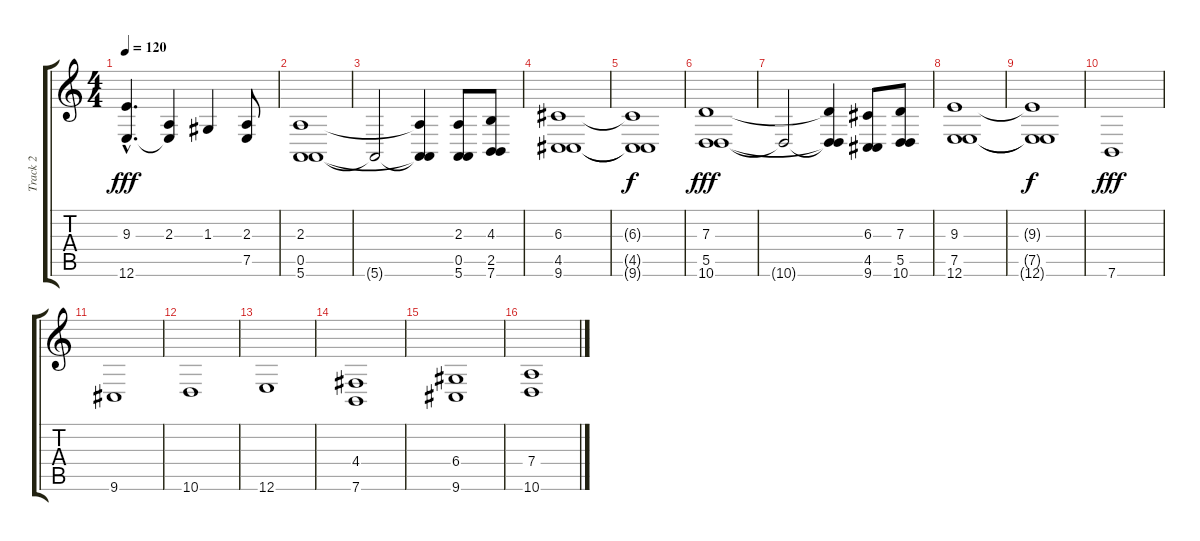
\track ("Track 2" "Track 2") {instrument cello}
\staff {score tabs}
\tuning (E4 B3 G3 D3 A2 E2) {hide}
\ts (4 4)
\tempo 120
\clef g2
\ks c
(9.3{hac t} 12.6{hac t}).4{d dy fff} (2.3 12.6{t}).4 1.3.4 (2.3 7.5{t}).8 |
(2.3 0.5 5.6).1 |
5.6{t}.2 (2.3{t} 0.5{t} 5.6{t}).4 (2.3 0.5 5.6).8 (4.3 2.5 7.6).8 |
(6.3 4.5 9.6).1 |
(6.3{t} 4.5{t} 9.6{t}).1{dy f} |
(7.3 5.5 10.6).1{dy fff} |
10.6{t}.2 (7.3{t} 5.5{t} 10.6{t}).4 (6.3 4.5 9.6).8 (7.3 5.5 10.6).8 |
(9.3 7.5 12.6).1 |
(9.3{t} 7.5{t} 12.6{t}).1{dy f} |
7.6.1{dy fff} |
9.6.1 |
10.6.1 |
12.6.1 |
(4.4 7.6).1 |
(6.4 9.6).1 |
(7.4 10.6).1
